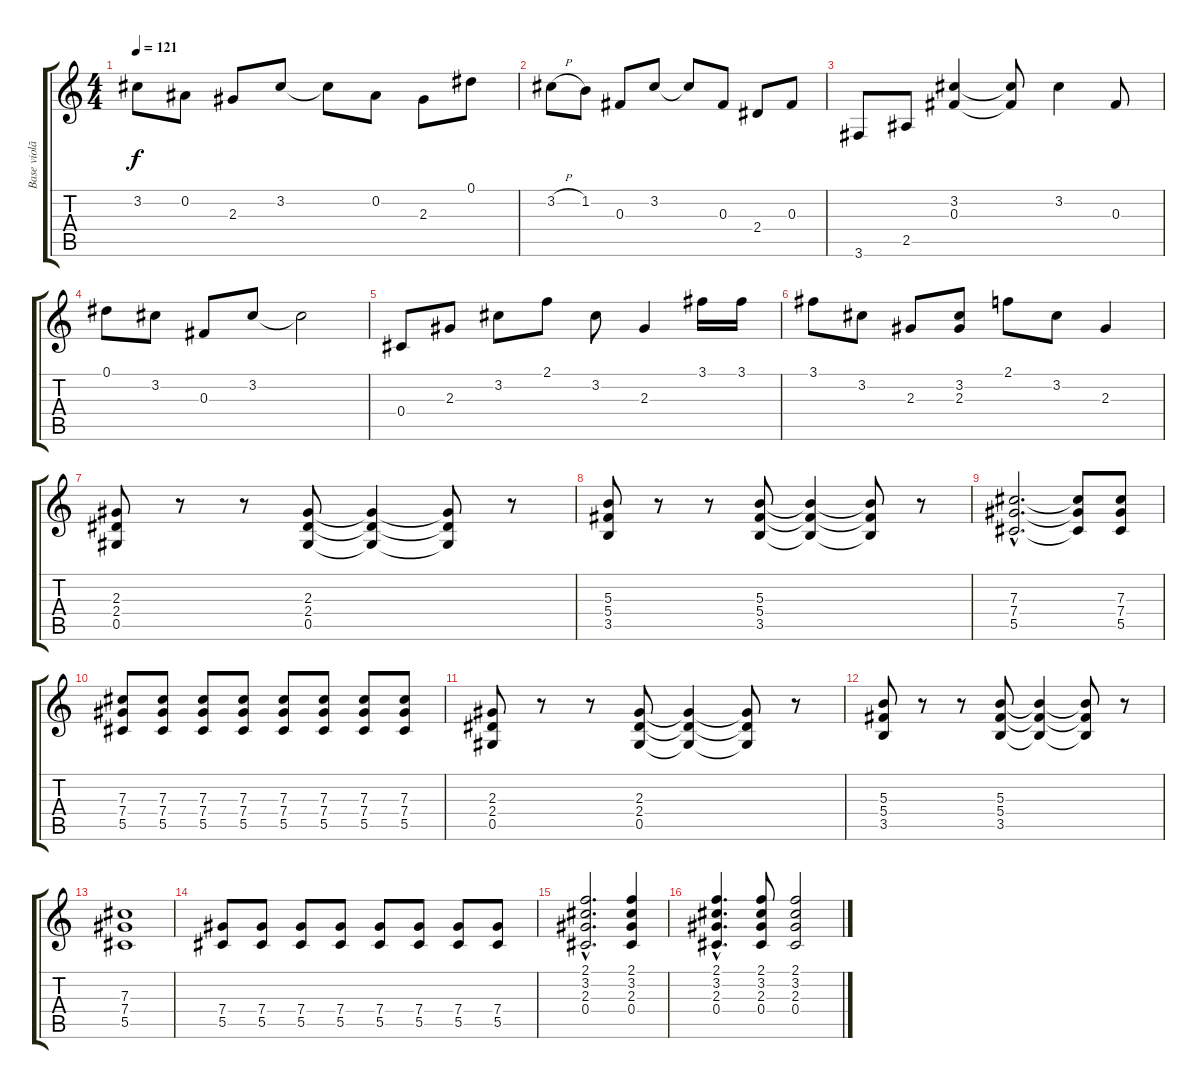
\track ("Base violão" "Base violã") {instrument acousticguitarsteel}
\staff {score tabs}
\tuning (Eb4 Bb3 Gb3 Db3 Ab2 Eb2) {hide}
\ts (4 4)
\tempo 121
\clef g2
\ks c
3.2{t}.8{dy f} 0.2.8 2.3.8 3.2.8 3.2{t}.8 0.2.8 2.3.8 0.1.8 |
3.2{h}.8 1.2.8 0.3.8 3.2.8 3.2{t}.8 0.3.8 2.4.8 0.3.8 |
3.6.8 2.5.8 (3.2 0.3).4 (3.2{t} 0.3{t}).8 3.2.4 0.3.8 |
0.1.8 3.2.8 0.3.8 3.2.8 3.2{t}.2 |
0.4.8 2.3.8 3.2.8 2.1.8 3.2.8 2.3.4 3.1.16 3.1.16 |
3.1.8 3.2.8 2.3.8 (3.2 2.3).8 2.1.8 3.2.8 2.3.4 |
(2.3 2.4 0.5).8 r.8 r.8 (2.3 2.4 0.5).8 (2.3{t} 2.4{t} 0.5{t}).4 (2.3{t} 2.4{t} 0.5{t}).8 r.8 |
(5.3 5.4 3.5).8 r.8 r.8 (5.3 5.4 3.5).8 (5.3{t} 5.4{t} 3.5{t}).4 (5.3{t} 5.4{t} 3.5{t}).8 r.8 |
(7.3{hac} 7.4{hac} 5.5{hac}).2{d} (7.3{t} 7.4{t} 5.5{t}).8 (7.3 7.4 5.5).8 |
(7.3 7.4 5.5).8 (7.3 7.4 5.5).8 (7.3 7.4 5.5).8 (7.3 7.4 5.5).8 (7.3 7.4 5.5).8 (7.3 7.4 5.5).8 (7.3 7.4 5.5).8 (7.3 7.4 5.5).8 |
(2.3 2.4 0.5).8 r.8 r.8 (2.3 2.4 0.5).8 (2.3{t} 2.4{t} 0.5{t}).4 (2.3{t} 2.4{t} 0.5{t}).8 r.8 |
(5.3 5.4 3.5).8 r.8 r.8 (5.3 5.4 3.5).8 (5.3{t} 5.4{t} 3.5{t}).4 (5.3{t} 5.4{t} 3.5{t}).8 r.8 |
(7.3 7.4 5.5).1 |
(7.4 5.5).8 (7.4 5.5).8 (7.4 5.5).8 (7.4 5.5).8 (7.4 5.5).8 (7.4 5.5).8 (7.4 5.5).8 (7.4 5.5).8 |
(2.1{hac} 3.2{hac} 2.3{hac} 0.4{hac}).2{d} (2.1 3.2 2.3 0.4).4 |
(2.1{hac} 3.2{hac} 2.3{hac} 0.4{hac}).4{d} (2.1 3.2 2.3 0.4).8 (2.1 3.2 2.3 0.4).2
